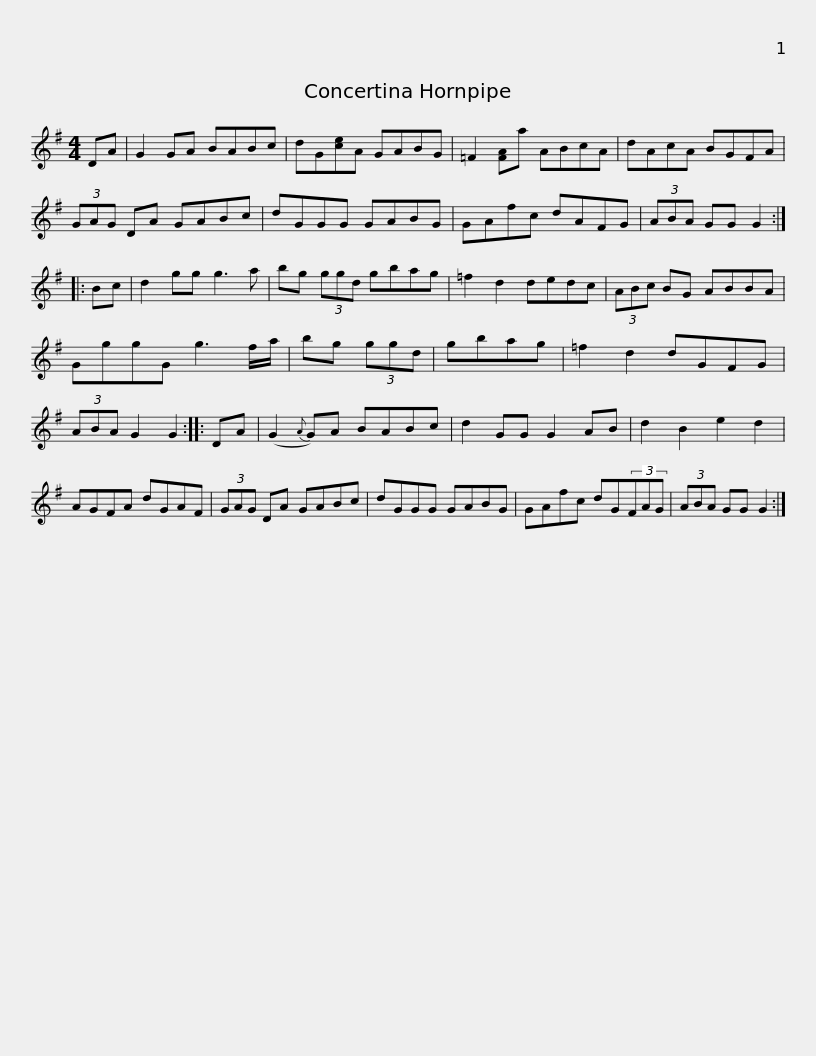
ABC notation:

X:1
L:1/8
M:4/4
I:linebreak $
K:G
V:1 treble
V:1
 DA | G2 GA BABc | dG[ce]A GABG | =F2 [FA]a ABcA | dAcA BGFA | %5
 (3GAG DA GABc |$ dGGG GABG | GAfc dAFG | (3ABA GG G2 :: Bc | %10
 d2 gg g3 a | bg (3ggd gbag |$ =f2 d2 dedc | (3ABc BG ABBA | GggG g3 f/a/ | %15
 bg (3ggd | gbag | =f2 d2 dGFG | (3ABA G2 G2 ::$ DA | %20
 (G2{A} G)A BABc | d2 GG G2 AB | d2 B2 e2 d2 | AGFA dGAF | (3GAG DA GABc |$ %25
 dGGG GABG | GAfc dG(3FAG | (3ABA GG G2 :| %28
